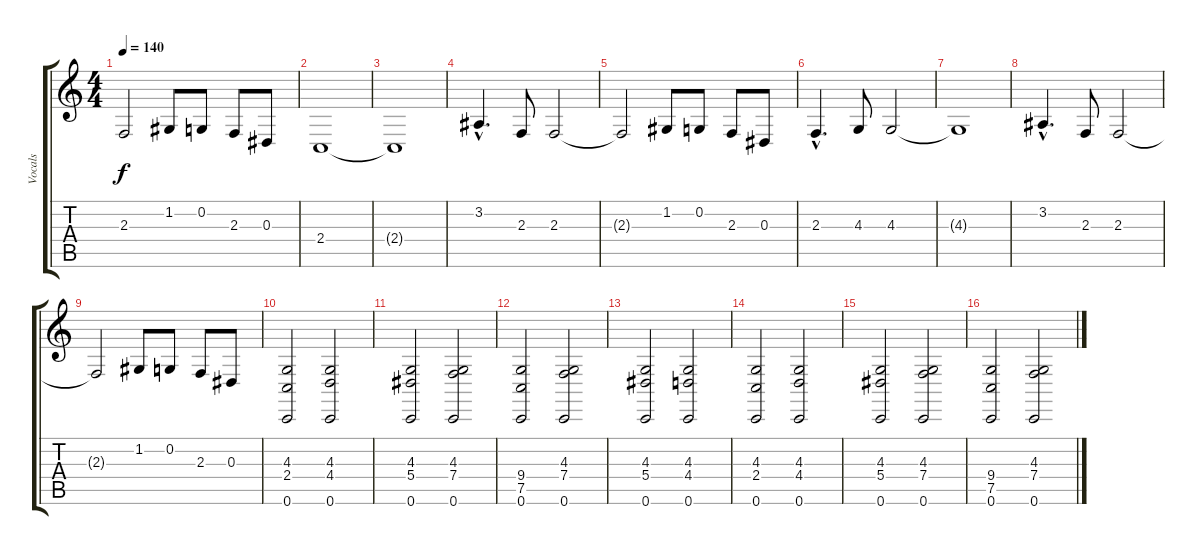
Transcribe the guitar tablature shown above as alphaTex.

\track ("Vocals" "Vocals") {instrument choiraahs}
\staff {score tabs}
\tuning (C4 G3 Eb3 Bb2 F2 C2) {hide}
\ts (4 4)
\tempo 140
\clef g2
\ks c
2.3{t}.2{dy f} 1.2.8 0.2.8 2.3.8 0.3.8 |
2.4.1 |
2.4{t}.1 |
3.2{hac}.4{d} 2.3.8 2.3.2 |
2.3{t}.2 1.2.8 0.2.8 2.3.8 0.3.8 |
2.3{hac}.4{d} 4.3.8 4.3.2 |
4.3{t}.1 |
3.2{hac}.4{d} 2.3.8 2.3.2 |
2.3{t}.2 1.2.8 0.2.8 2.3.8 0.3.8 |
(4.3 2.4 0.6).2 (4.3 4.4 0.6).2 |
(4.3 5.4 0.6).2 (4.3 7.4 0.6).2 |
(9.4 7.5 0.6).2 (4.3 7.4 0.6).2 |
(4.3 5.4 0.6).2 (4.3 4.4 0.6).2 |
(4.3 2.4 0.6).2 (4.3 4.4 0.6).2 |
(4.3 5.4 0.6).2 (4.3 7.4 0.6).2 |
(9.4 7.5 0.6).2 (4.3 7.4 0.6).2
